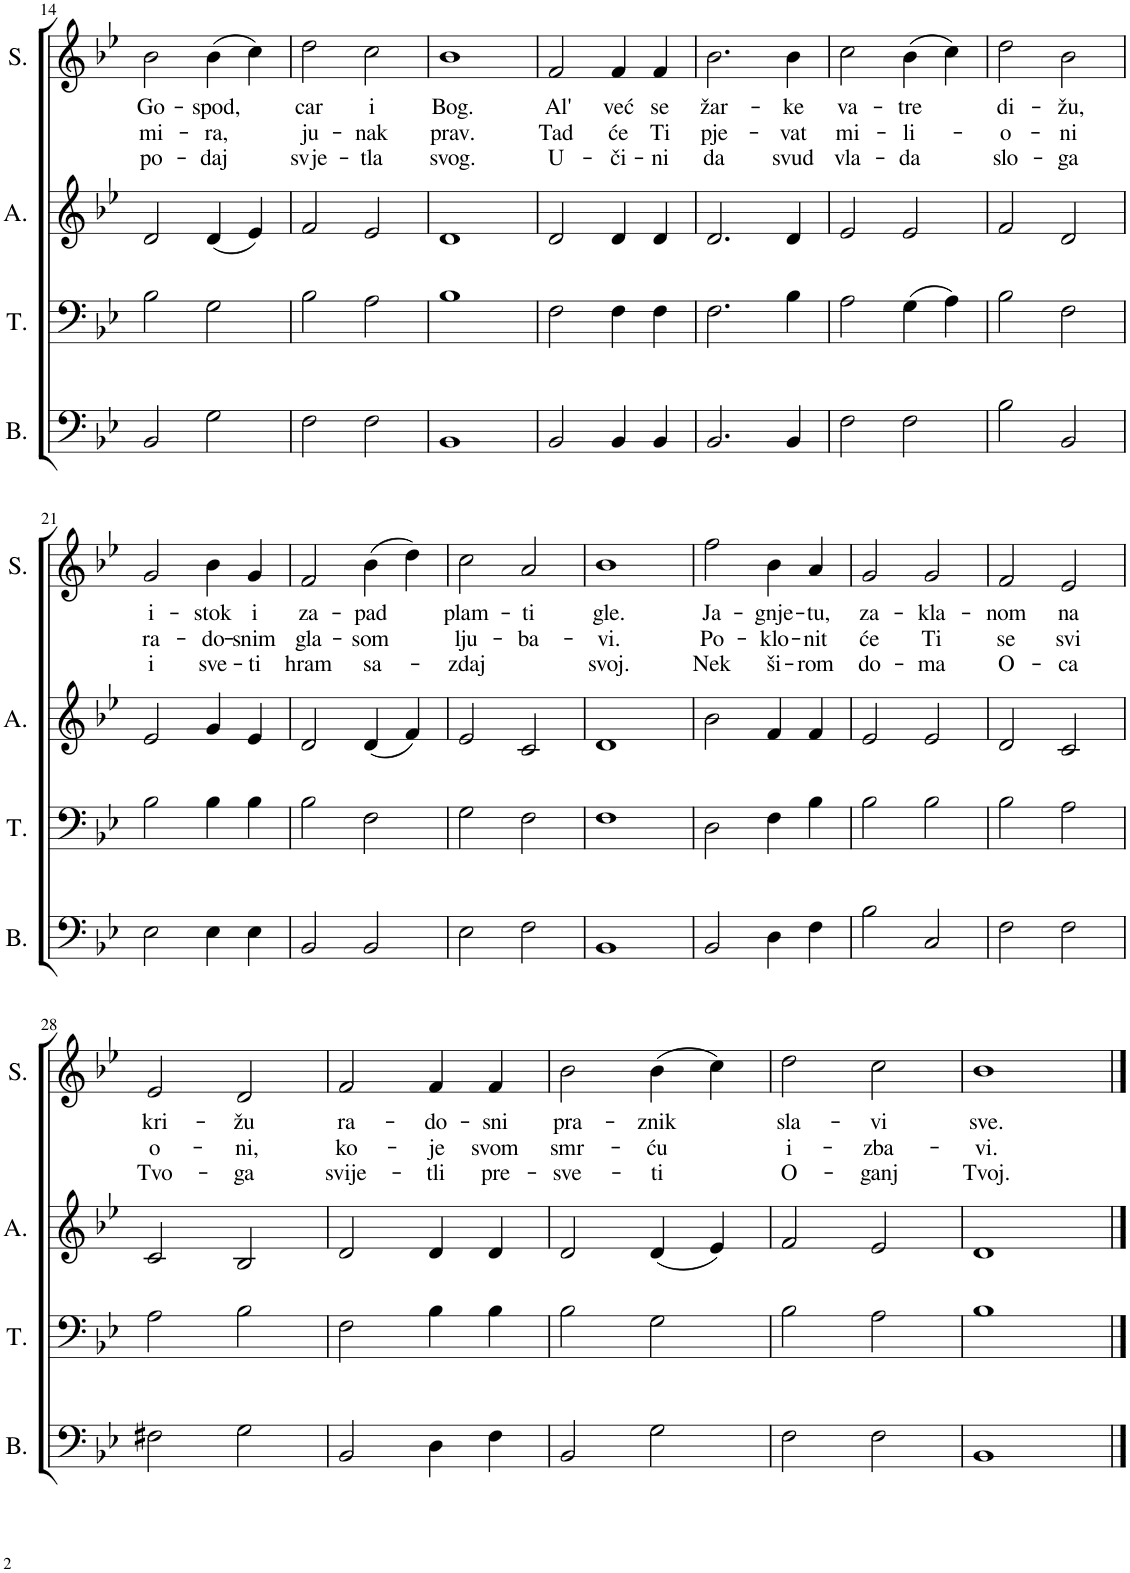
**kern	**kern	**kern	**kern	**text	**text	**text
*part4	*part3	*part2	*part1	*part1	*part1	*part1
*staff4	*staff3	*staff2	*staff1	*staff1	*staff1	*staff1
*I"Bass	*I"Tenor	*I"Alto	*I"Soprano	*	*	*
*I'B.	*I'T.	*I'A.	*I'S.	*	*	*
!!LO:PB:g=z
*clefF4	*clefF4	*clefG2	*clefG2	*	*	*
*k[b-e-]	*k[b-e-]	*k[b-e-]	*k[b-e-]	*	*	*
*M4/4	*M4/4	*M4/4	*M4/4	*	*	*
*met(c)	*met(c)	*met(c)	*met(c)	*	*	*
=14	=14	=14	=14	=14	=14	=14
!	!	!	!	!LO:LY:b	!LO:LY:b	!LO:LY:b
2BB-/	2B-\	2d/	2b-\	Go-	mi-	po-
!	!	!	!	!LO:LY:b	!LO:LY:b	!LO:LY:b
2G\	2G\	(4d/	(4b-\	-spod,	-ra,	-daj
.	.	4e-/)	4cc\)	.	.	.
=15	=15	=15	=15	=15	=15	=15
!	!	!	!	!LO:LY:b	!LO:LY:b	!LO:LY:b
2F\	2B-\	2f/	2dd\	car	ju-	svje-
!	!	!	!	!LO:LY:b	!LO:LY:b	!LO:LY:b
2F\	2A\	2e-/	2cc\	i	-nak	-tla
=16	=16	=16	=16	=16	=16	=16
!	!	!	!	!LO:LY:b	!LO:LY:b	!LO:LY:b
1BB-	1B-	1d	1b-	Bog.	prav.	svog.
=17	=17	=17	=17	=17	=17	=17
!	!	!	!	!LO:LY:b	!LO:LY:b	!LO:LY:b
2BB-/	2F\	2d/	2f/	Al'	Tad	U-
!	!	!	!	!LO:LY:b	!LO:LY:b	!LO:LY:b
4BB-/	4F\	4d/	4f/	već	će	-či-
!	!	!	!	!LO:LY:b	!LO:LY:b	!LO:LY:b
4BB-/	4F\	4d/	4f/	se	Ti	-ni
=18	=18	=18	=18	=18	=18	=18
!	!	!	!	!LO:LY:b	!LO:LY:b	!LO:LY:b
2.BB-/	2.F\	2.d/	2.b-\	žar-	pje-	da
!	!	!	!	!LO:LY:b	!LO:LY:b	!LO:LY:b
4BB-/	4B-\	4d/	4b-\	-ke	-vat	svud
=19	=19	=19	=19	=19	=19	=19
!	!	!	!	!LO:LY:b	!LO:LY:b	!LO:LY:b
2F\	2A\	2e-/	2cc\	va-	mi-	vla-
!	!	!	!	!LO:LY:b	!LO:LY:b	!LO:LY:b
2F\	(4G\	2e-/	(4b-\	-tre	-li-	-da
.	4A\)	.	4cc\)	.	.	.
=20	=20	=20	=20	=20	=20	=20
!	!	!	!	!LO:LY:b	!LO:LY:b	!LO:LY:b
2B-\	2B-\	2f/	2dd\	di-	-o-	slo-
!	!	!	!	!LO:LY:b	!LO:LY:b	!LO:LY:b
2BB-/	2F\	2d/	2b-\	-žu,	-ni	-ga
!!LO:LB:g=z
=21	=21	=21	=21	=21	=21	=21
!	!	!	!	!LO:LY:b	!LO:LY:b	!LO:LY:b
2E-\	2B-\	2e-/	2g/	i-	ra-	i
!	!	!	!	!LO:LY:b	!LO:LY:b	!LO:LY:b
4E-\	4B-\	4g/	4b-\	-stok	-do-	sve-
!	!	!	!	!LO:LY:b	!LO:LY:b	!LO:LY:b
4E-\	4B-\	4e-/	4g/	i	-snim	-ti
=22	=22	=22	=22	=22	=22	=22
!	!	!	!	!LO:LY:b	!LO:LY:b	!LO:LY:b
2BB-/	2B-\	2d/	2f/	za-	gla-	hram
!	!	!	!	!LO:LY:b	!LO:LY:b	!LO:LY:b
2BB-/	2F\	(4d/	(4b-\	-pad	-som	sa-
.	.	4f/)	4dd\)	.	.	.
=23	=23	=23	=23	=23	=23	=23
!	!	!	!	!LO:LY:b	!LO:LY:b	!LO:LY:b
2E-\	2G\	2e-/	2cc\	plam-	lju-	-zdaj
!	!	!	!	!LO:LY:b	!LO:LY:b	!
2F\	2F\	2c/	2a/	-ti	-ba-	.
=24	=24	=24	=24	=24	=24	=24
!	!	!	!	!LO:LY:b	!LO:LY:b	!LO:LY:b
1BB-	1F	1d	1b-	gle.	-vi.	svoj.
=25	=25	=25	=25	=25	=25	=25
!	!	!	!	!LO:LY:b	!LO:LY:b	!LO:LY:b
2BB-/	2D\	2b-\	2ff\	Ja-	Po-	Nek
!	!	!	!	!LO:LY:b	!LO:LY:b	!LO:LY:b
4D\	4F\	4f/	4b-\	-gnje-	-klo-	ši-
!	!	!	!	!LO:LY:b	!LO:LY:b	!LO:LY:b
4F\	4B-\	4f/	4a/	-tu,	-nit	-rom
=26	=26	=26	=26	=26	=26	=26
!	!	!	!	!LO:LY:b	!LO:LY:b	!LO:LY:b
2B-\	2B-\	2e-/	2g/	za-	će	do-
!	!	!	!	!LO:LY:b	!LO:LY:b	!LO:LY:b
2C/	2B-\	2e-/	2g/	-kla-	Ti	-ma
=27	=27	=27	=27	=27	=27	=27
!	!	!	!	!LO:LY:b	!LO:LY:b	!LO:LY:b
2F\	2B-\	2d/	2f/	-nom	se	O-
!	!	!	!	!LO:LY:b	!LO:LY:b	!LO:LY:b
2F\	2A\	2c/	2e-/	na	svi	-ca
!!LO:LB:g=z
=28	=28	=28	=28	=28	=28	=28
!	!	!	!	!LO:LY:b	!LO:LY:b	!LO:LY:b
2F#X\	2A\	2c/	2e-/	kri-	o-	Tvo-
!	!	!	!	!LO:LY:b	!LO:LY:b	!LO:LY:b
2G\	2B-\	2B-/	2d/	-žu	-ni,	-ga
=29	=29	=29	=29	=29	=29	=29
!	!	!	!	!LO:LY:b	!LO:LY:b	!LO:LY:b
2BB-/	2F\	2d/	2f/	ra-	ko-	svije-
!	!	!	!	!LO:LY:b	!LO:LY:b	!LO:LY:b
4D\	4B-\	4d/	4f/	-do-	-je	-tli
!	!	!	!	!LO:LY:b	!LO:LY:b	!LO:LY:b
4F\	4B-\	4d/	4f/	-sni	svom	pre-
=30	=30	=30	=30	=30	=30	=30
!	!	!	!	!LO:LY:b	!LO:LY:b	!LO:LY:b
2BB-/	2B-\	2d/	2b-\	pra-	smr-	-sve-
!	!	!	!	!LO:LY:b	!LO:LY:b	!LO:LY:b
2G\	2G\	(4d/	(4b-\	-znik	-ću	-ti
.	.	4e-/)	4cc\)	.	.	.
=31	=31	=31	=31	=31	=31	=31
!	!	!	!	!LO:LY:b	!LO:LY:b	!LO:LY:b
2F\	2B-\	2f/	2dd\	sla-	i-	O-
!	!	!	!	!LO:LY:b	!LO:LY:b	!LO:LY:b
2F\	2A\	2e-/	2cc\	-vi	-zba-	-ganj
=32	=32	=32	=32	=32	=32	=32
!	!	!	!	!LO:LY:b	!LO:LY:b	!LO:LY:b
1BB-	1B-	1d	1b-	sve.	-vi.	Tvoj.
==	==	==	==	==	==	==
*-	*-	*-	*-	*-	*-	*-
